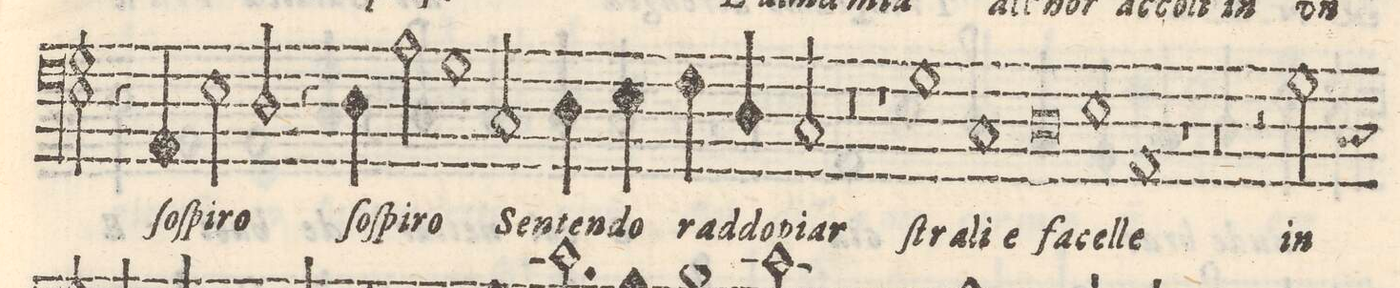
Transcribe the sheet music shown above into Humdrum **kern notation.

**kern	**text
*I"BASSO	*
*clefF4	*
*k[]	*
*met(C)	*
*M2/1	*
4r	.
4AA/	ſo-
2E\	-ſpi-
2D/	-ro
=17-	=17-
4r	.
4D\	ſo-
2A\	-ſpi-
1G	-ro
=18-	=18-
2C/	Sen-
4D\	-ten-
4E\	-do
4F\	rad-
4D/	-do-
2C/	-piar
=19-	=19-
0r	.
=20-	=20-
1r	.
1G	ſtra-
=21-	=21-
1C	-li_e
0D	fa-
=22-	=22-
1E	-cel-
=23-	=23-
1AA	-le
1r	.
=24-	=24-
0r	.
=25-	=25-
2r	.
2G\	in
*-	*-
